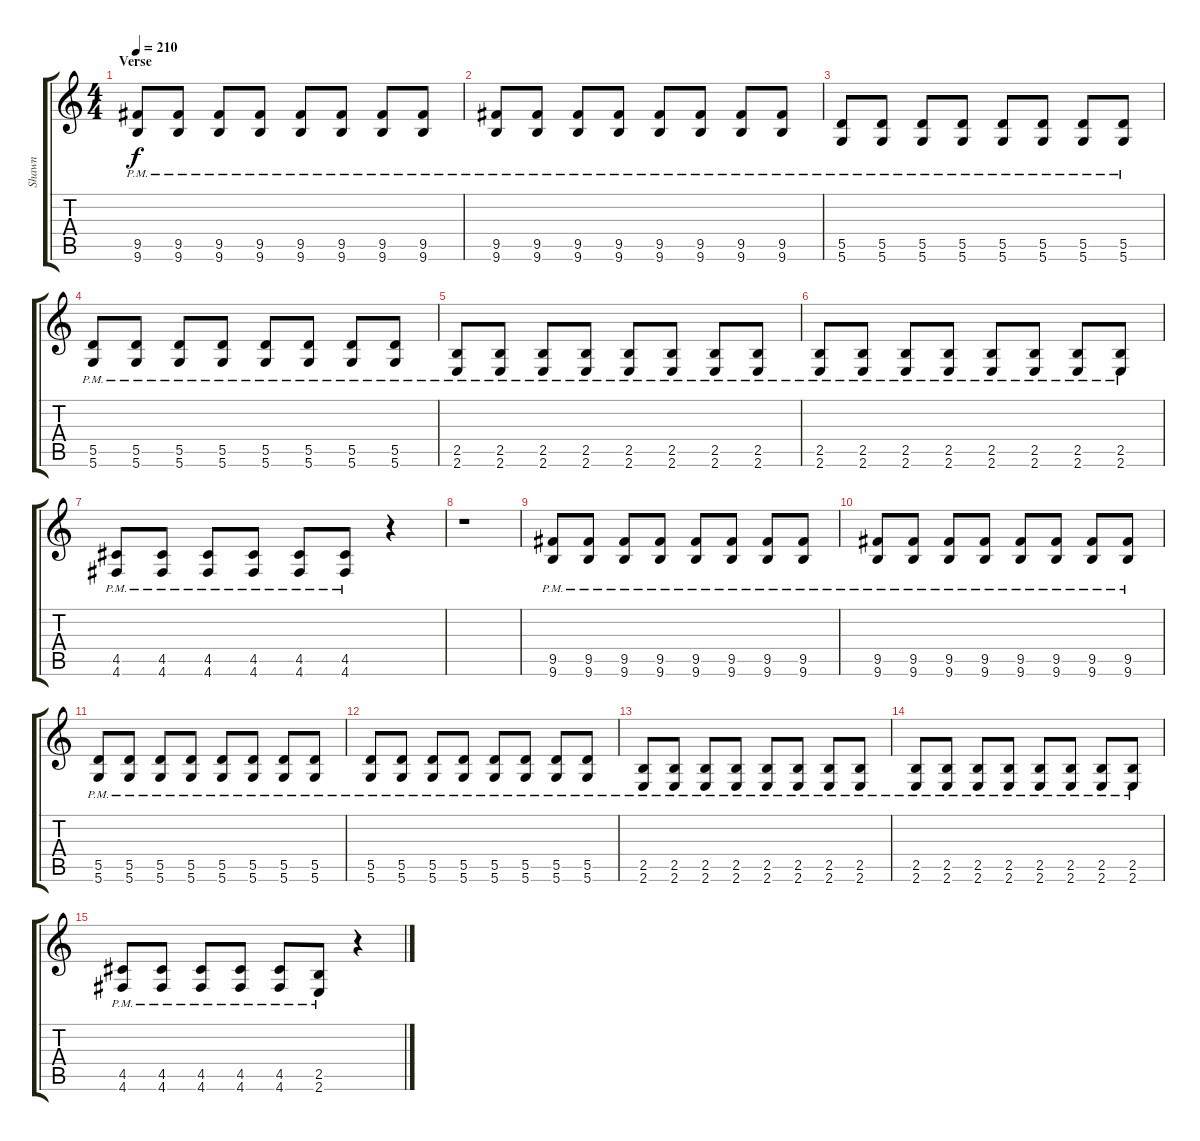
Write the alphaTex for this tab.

\track ("Shawn" "Shawn") {instrument distortionguitar}
\staff {score tabs}
\tuning (E4 B3 G3 D3 A2 D2) {hide}
\ts (4 4)
\section ("" "Verse")
\tempo 210
\clef g2
\ks c
(9.5{pm} 9.6{pm}).8{dy f balance 8} (9.5{pm} 9.6{pm}).8 (9.5{pm} 9.6{pm}).8 (9.5{pm} 9.6{pm}).8 (9.5{pm} 9.6{pm}).8 (9.5{pm} 9.6{pm}).8 (9.5{pm} 9.6{pm}).8 (9.5{pm} 9.6{pm}).8 |
(9.5{pm} 9.6{pm}).8 (9.5{pm} 9.6{pm}).8 (9.5{pm} 9.6{pm}).8 (9.5{pm} 9.6{pm}).8 (9.5{pm} 9.6{pm}).8 (9.5{pm} 9.6{pm}).8 (9.5{pm} 9.6{pm}).8 (9.5{pm} 9.6{pm}).8 |
(5.5{pm} 5.6{pm}).8 (5.5{pm} 5.6{pm}).8 (5.5{pm} 5.6{pm}).8 (5.5{pm} 5.6{pm}).8 (5.5{pm} 5.6{pm}).8 (5.5{pm} 5.6{pm}).8 (5.5{pm} 5.6{pm}).8 (5.5{pm} 5.6{pm}).8 |
(5.5{pm} 5.6{pm}).8 (5.5{pm} 5.6{pm}).8 (5.5{pm} 5.6{pm}).8 (5.5{pm} 5.6{pm}).8 (5.5{pm} 5.6{pm}).8 (5.5{pm} 5.6{pm}).8 (5.5{pm} 5.6{pm}).8 (5.5{pm} 5.6{pm}).8 |
(2.5{pm} 2.6{pm}).8 (2.5{pm} 2.6{pm}).8 (2.5{pm} 2.6{pm}).8 (2.5{pm} 2.6{pm}).8 (2.5{pm} 2.6{pm}).8 (2.5{pm} 2.6{pm}).8 (2.5{pm} 2.6{pm}).8 (2.5{pm} 2.6{pm}).8 |
(2.5{pm} 2.6{pm}).8 (2.5{pm} 2.6{pm}).8 (2.5{pm} 2.6{pm}).8 (2.5{pm} 2.6{pm}).8 (2.5{pm} 2.6{pm}).8 (2.5{pm} 2.6{pm}).8 (2.5{pm} 2.6{pm}).8 (2.5{pm} 2.6{pm}).8 |
(4.5{pm} 4.6{pm}).8 (4.5{pm} 4.6{pm}).8 (4.5{pm} 4.6{pm}).8 (4.5{pm} 4.6{pm}).8 (4.5{pm} 4.6{pm}).8 (4.5{pm} 4.6{pm}).8 r.4 |
r.1 |
(9.5{pm} 9.6{pm}).8 (9.5{pm} 9.6{pm}).8 (9.5{pm} 9.6{pm}).8 (9.5{pm} 9.6{pm}).8 (9.5{pm} 9.6{pm}).8 (9.5{pm} 9.6{pm}).8 (9.5{pm} 9.6{pm}).8 (9.5{pm} 9.6{pm}).8 |
(9.5{pm} 9.6{pm}).8 (9.5{pm} 9.6{pm}).8 (9.5{pm} 9.6{pm}).8 (9.5{pm} 9.6{pm}).8 (9.5{pm} 9.6{pm}).8 (9.5{pm} 9.6{pm}).8 (9.5{pm} 9.6{pm}).8 (9.5{pm} 9.6{pm}).8 |
(5.5{pm} 5.6{pm}).8 (5.5{pm} 5.6{pm}).8 (5.5{pm} 5.6{pm}).8 (5.5{pm} 5.6{pm}).8 (5.5{pm} 5.6{pm}).8 (5.5{pm} 5.6{pm}).8 (5.5{pm} 5.6{pm}).8 (5.5{pm} 5.6{pm}).8 |
(5.5{pm} 5.6{pm}).8 (5.5{pm} 5.6{pm}).8 (5.5{pm} 5.6{pm}).8 (5.5{pm} 5.6{pm}).8 (5.5{pm} 5.6{pm}).8 (5.5{pm} 5.6{pm}).8 (5.5{pm} 5.6{pm}).8 (5.5{pm} 5.6{pm}).8 |
(2.5{pm} 2.6{pm}).8 (2.5{pm} 2.6{pm}).8 (2.5{pm} 2.6{pm}).8 (2.5{pm} 2.6{pm}).8 (2.5{pm} 2.6{pm}).8 (2.5{pm} 2.6{pm}).8 (2.5{pm} 2.6{pm}).8 (2.5{pm} 2.6{pm}).8 |
(2.5{pm} 2.6{pm}).8 (2.5{pm} 2.6{pm}).8 (2.5{pm} 2.6{pm}).8 (2.5{pm} 2.6{pm}).8 (2.5{pm} 2.6{pm}).8 (2.5{pm} 2.6{pm}).8 (2.5{pm} 2.6{pm}).8 (2.5{pm} 2.6{pm}).8 |
(4.5{pm} 4.6{pm}).8 (4.5{pm} 4.6{pm}).8 (4.5{pm} 4.6{pm}).8 (4.5{pm} 4.6{pm}).8 (4.5{pm} 4.6{pm}).8 (2.5{pm} 2.6{pm}).8 r.4
